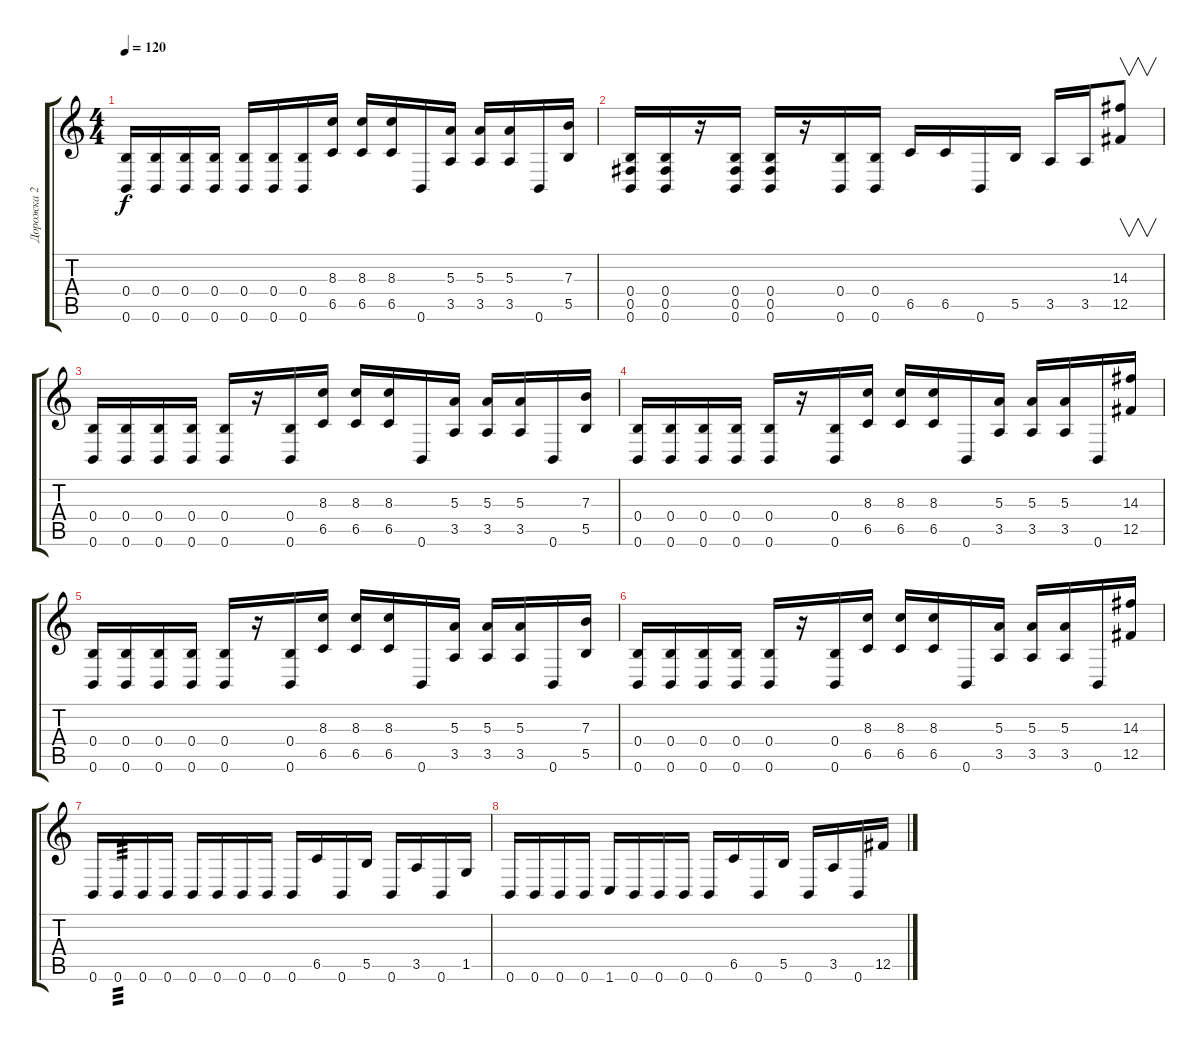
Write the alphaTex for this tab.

\track ("Дорожка 2" "Дорожка 2") {instrument acousticguitarsteel}
\staff {score tabs}
\tuning (Db4 Ab3 E3 B2 Gb2 B1) {hide}
\ts (4 4)
\tempo 120
\clef g2
\ks c
(0.4 0.6).16{dy f} (0.4 0.6).16 (0.4 0.6).16 (0.4 0.6).16 (0.4 0.6).16 (0.4 0.6).16 (0.4 0.6).16 (8.3 6.5).16 (8.3 6.5).16 (8.3 6.5).16 0.6.16 (5.3 3.5).16 (5.3 3.5).16 (5.3 3.5).16 0.6.16 (7.3 5.5).16 |
(0.4 0.5 0.6).16 (0.4 0.5 0.6).16 r.16 (0.4 0.5 0.6).16 (0.4 0.5 0.6).16 r.16 (0.4 0.6).16 (0.4 0.6).16 6.5.16 6.5.16 0.6.16 5.5.16 3.5.16 3.5.16 (14.3 12.5).8{v} |
(0.4 0.6).16 (0.4 0.6).16 (0.4 0.6).16 (0.4 0.6).16 (0.4 0.6).16 r.16 (0.4 0.6).16 (8.3 6.5).16 (8.3 6.5).16 (8.3 6.5).16 0.6.16 (5.3 3.5).16 (5.3 3.5).16 (5.3 3.5).16 0.6.16 (7.3 5.5).16 |
(0.4 0.6).16 (0.4 0.6).16 (0.4 0.6).16 (0.4 0.6).16 (0.4 0.6).16 r.16 (0.4 0.6).16 (8.3 6.5).16 (8.3 6.5).16 (8.3 6.5).16 0.6.16 (5.3 3.5).16 (5.3 3.5).16 (5.3 3.5).16 0.6.16 (14.3 12.5).16 |
(0.4 0.6).16 (0.4 0.6).16 (0.4 0.6).16 (0.4 0.6).16 (0.4 0.6).16 r.16 (0.4 0.6).16 (8.3 6.5).16 (8.3 6.5).16 (8.3 6.5).16 0.6.16 (5.3 3.5).16 (5.3 3.5).16 (5.3 3.5).16 0.6.16 (7.3 5.5).16 |
(0.4 0.6).16 (0.4 0.6).16 (0.4 0.6).16 (0.4 0.6).16 (0.4 0.6).16 r.16 (0.4 0.6).16 (8.3 6.5).16 (8.3 6.5).16 (8.3 6.5).16 0.6.16 (5.3 3.5).16 (5.3 3.5).16 (5.3 3.5).16 0.6.16 (14.3 12.5).16 |
0.6.16 0.6.16{tp 3} 0.6.16 0.6.16 0.6.16 0.6.16 0.6.16 0.6.16 0.6.16 6.5.16 0.6.16 5.5.16 0.6.16 3.5.16 0.6.16 1.5.16 |
0.6.16 0.6.16 0.6.16 0.6.16 1.6.16 0.6.16 0.6.16 0.6.16 0.6.16 6.5.16 0.6.16 5.5.16 0.6.16 3.5.16 0.6.16 12.5.16
